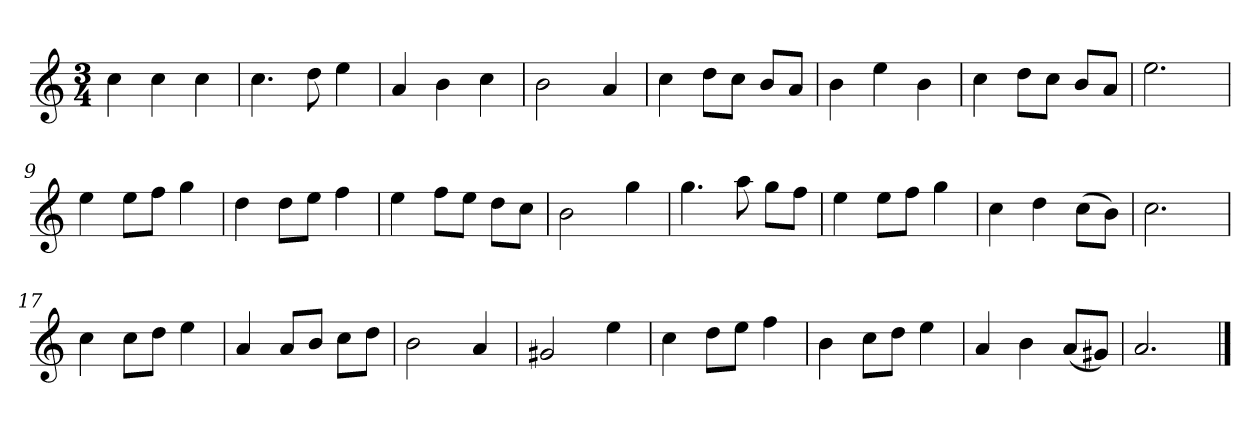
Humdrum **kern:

**kern
*part1
*staff1
*k[]
*M3/4
*MM120
=1
4cc
4cc
4cc
=2
4.cc
8dd
4ee
=3
4a
4b
4cc
=4
2b
4a
=5
4cc
8ddL
8ccJ
8bL
8aJ
=6
4b
4ee
4b
=7
4cc
8ddL
8ccJ
8bL
8aJ
=8
2.ee
=9
4ee
8eeL
8ffJ
4gg
=10
4dd
8ddL
8eeJ
4ff
=11
4ee
8ffL
8eeJ
8ddL
8ccJ
=12
2b
4gg
=13
4.gg
8aa
8ggL
8ffJ
=14
4ee
8eeL
8ffJ
4gg
=15
4cc
4dd
(8ccL
8bJ)
=16
2.cc
=17
4cc
8ccL
8ddJ
4ee
=18
4a
8aL
8bJ
8ccL
8ddJ
=19
2b
4a
=20
2g#X
4ee
=21
4cc
8ddL
8eeJ
4ff
=22
4b
8ccL
8ddJ
4ee
=23
4a
4b
(8aL
8g#XJ)
=24
2.a
==
*-
